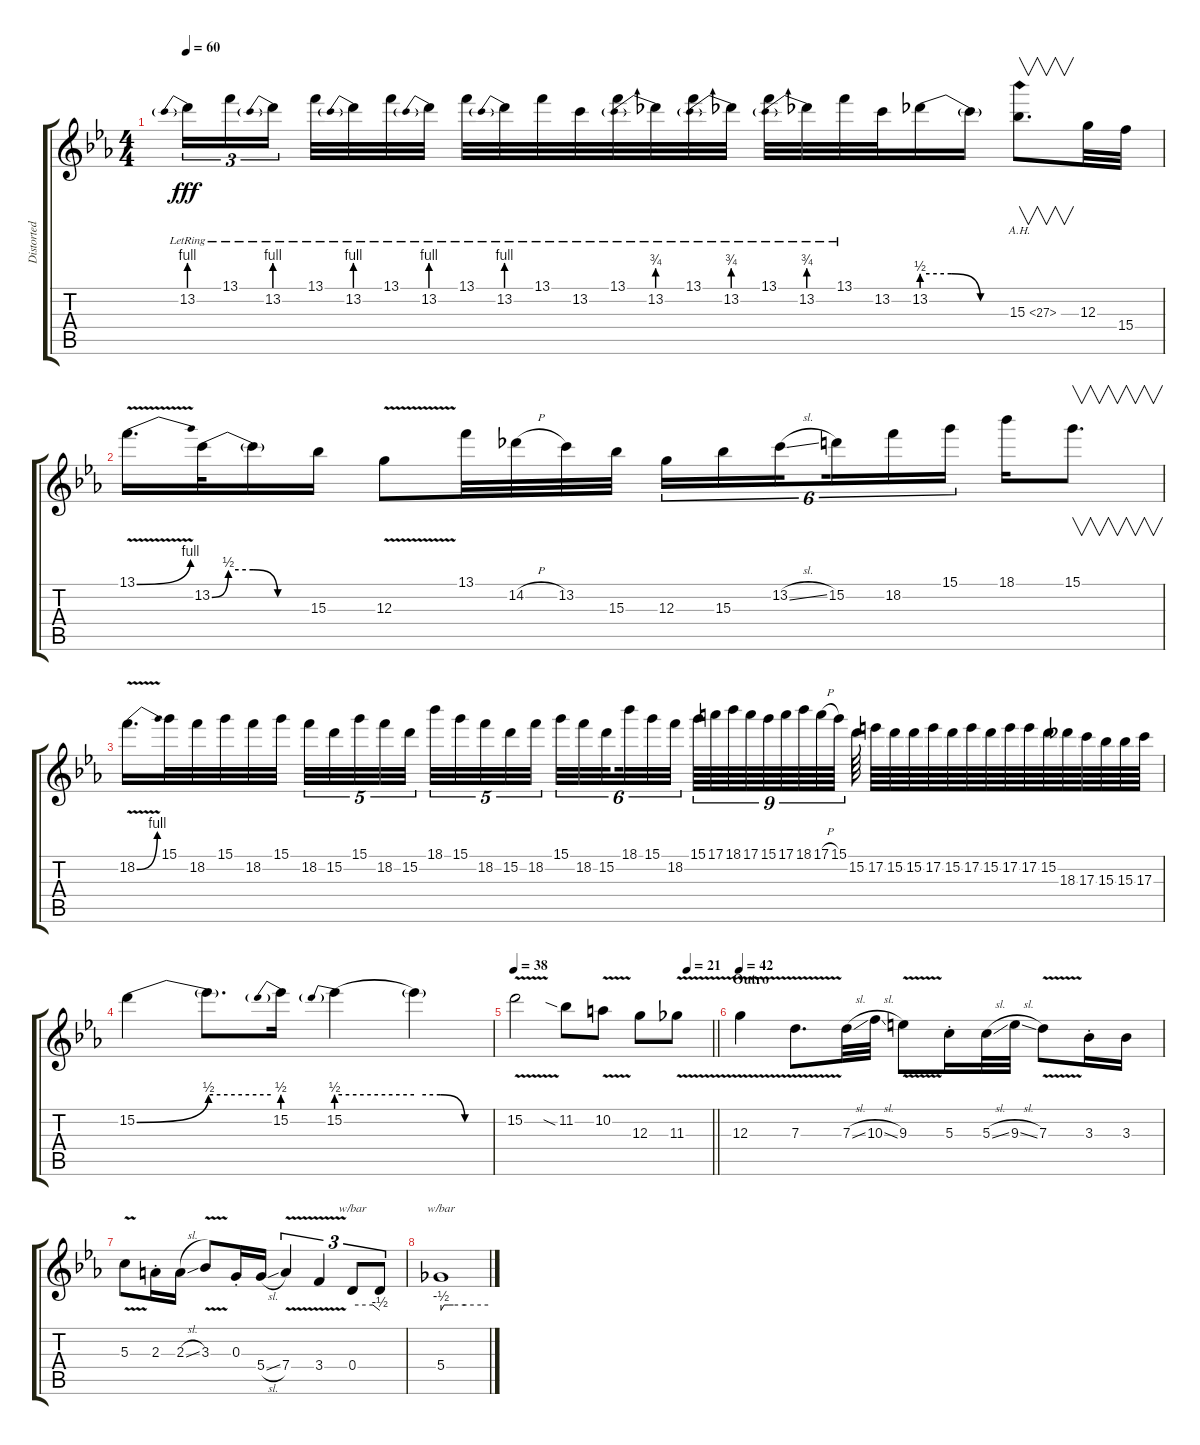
\track ("Distorted [Lead]" "Distorted ") {instrument distortionguitar}
\staff {score tabs}
\tuning (E4 B3 G3 D3 A2 E2) {hide}
\ts (4 4)
\tempo 60
\clef g2
\ks eb
13.2{be (prebend 0 4 60 4) lr}.16{tu (3 2) dy fff} 13.1{lr}.16{tu (3 2)} 13.2{be (prebend 0 4 60 4) lr}.16{tu (3 2) beam splitsecondary} 13.1{lr}.32 13.2{be (prebend 0 4 60 4) lr}.32 13.1{lr}.32 13.2{be (prebend 0 4 60 4) lr}.32 13.1{lr}.32 13.2{be (prebend 0 4 60 4) lr}.32 13.1{lr}.32 13.2{lr}.32 13.1{lr}.32 13.2{be (prebend 0 3 60 3) lr}.32 13.1{lr}.32 13.2{be (prebend 0 3 60 3) lr}.32 13.1{lr}.32 13.2{be (prebend 0 3 60 3) lr}.32 13.1{lr}.32 13.2.32 13.2{be (custom 0 2 20 2 40 0 60 0)}.16 13.2{t}.16 15.3{ah 12}.8{v d} 12.3.32 15.4.32 |
13.1{be (bend 0 0 60 4) v}.16{d} 13.2{be (custom 0 0 10 2 25 2 40 0 60 0)}.32 13.2{t}.16 15.3.16 12.3{v}.8 13.1.32 14.2{h}.32 13.2.32 15.3.32 12.3.16{tu (6 4)} 15.3.16{tu (6 4)} 13.2{sl}.16{tu (6 4) beam splitsecondary} 15.2.16{tu (6 4)} 18.2.16{tu (6 4)} 15.1.16{tu (6 4)} 18.1.16 15.1.8{v d} |
18.2{be (bend 0 0 60 4) v}.16{d} 15.1.32 18.2.32 15.1.32 18.2.32 15.1.32 18.2.32{tu (5 4)} 15.2.32{tu (5 4)} 15.1.32{tu (5 4)} 18.2.32{tu (5 4)} 15.2.32{tu (5 4) beam splitsecondary} 18.1.32{tu (5 4)} 15.1.32{tu (5 4)} 18.2.32{tu (5 4)} 15.2.32{tu (5 4)} 18.2.32{tu (5 4)} 15.1.32{tu (6 4)} 18.2.32{tu (6 4)} 15.2.32{tu (6 4) beam splitsecondary} 18.1.32{tu (6 4)} 15.1.32{tu (6 4)} 18.2.32{tu (6 4) beam splitsecondary} 15.1.64{tu (9 8)} 17.1.64{tu (9 8)} 18.1.64{tu (9 8)} 17.1.64{tu (9 8)} 15.1.64{tu (9 8)} 17.1.64{tu (9 8)} 18.1.64{tu (9 8)} 17.1{h}.64{tu (9 8)} 15.1.64{tu (9 8)} 15.2.64 17.2.64 15.2.64 15.2.64 17.2.64 15.2.64 17.2.64 15.2.64 17.2.64 17.2.64 15.2.64 18.3.64 17.3.64 15.3.64 15.3.64 17.3.64 |
15.2{be (bend 0 0 60 2)}.4 15.2{be (hold 0 2 60 2) t}.8{d} 15.2{be (prebend 0 2 60 2)}.16 15.2{be (prebend 0 2 60 2)}.4 15.2{be (custom 0 2 20 2 40 0 60 0) t}.4 |
\tempo 38
\tempo (21 0.875)
\barLineRight lightlight
15.2{v}.2 11.2{sia}.8 10.2{v}.8 12.3.8 11.3{v}.8 |
\section ("" "Outro")
\tempo 42
12.3{v}.4 7.3{v}.8{d} 7.3{sl}.32 10.3{sl}.32 9.3{v}.8 5.3{st}.16 5.3{sl}.32 9.3{sl}.32 7.3{v}.8 3.3{st}.16 3.3.16 |
5.3{v}.8 2.3{st}.16 2.3{sl}.16 3.3{v}.8 0.3{st}.16 5.4{sl}.16 7.4{v}.4{tu (3 2)} 3.4{v}.4{tu (3 2)} 0.4.8{tu (3 2) tbe (custom default 0 0 45 0 60 -2)} 0.4{t}.8{tu (3 2)} |
5.4.1{tbe (custom default 0 -2 4 0 10 0 16 0 31 0 60 0)}
